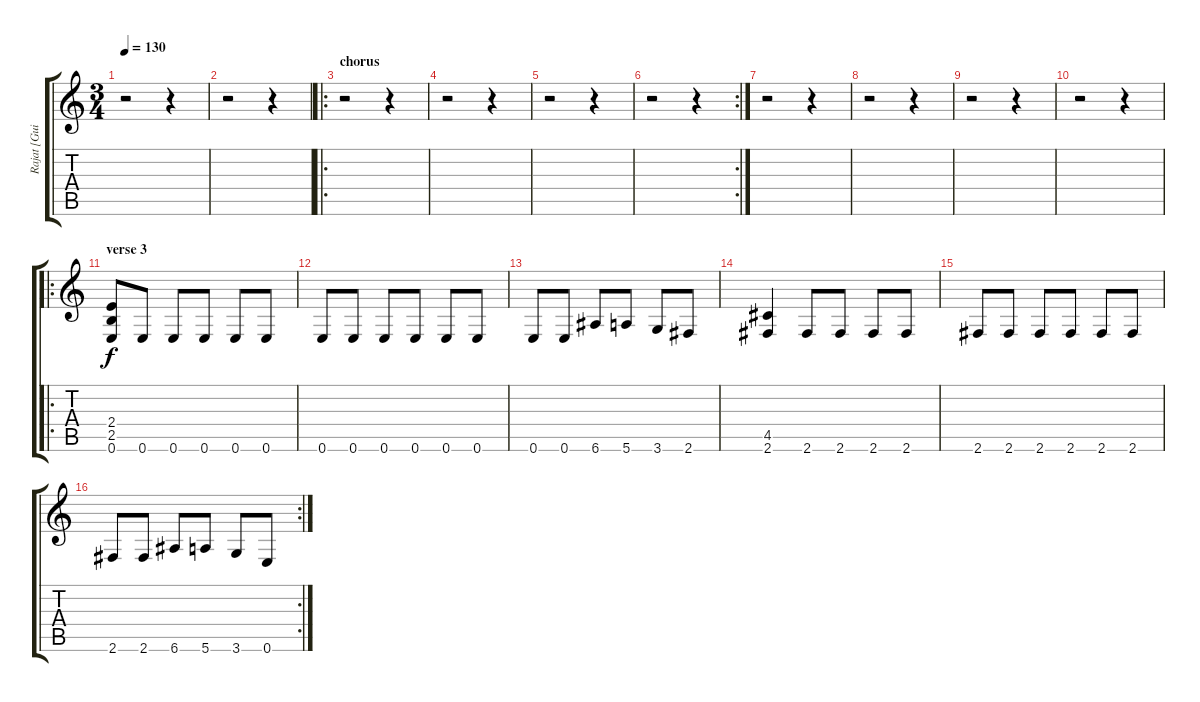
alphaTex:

\track ("Rajat [Guitar 2]" "Rajat [Gui") {instrument electricguitarmuted}
\staff {score tabs}
\tuning (E4 B3 G3 D3 A2 E2) {hide}
\ts (3 4)
\tempo 130
\clef g2
\ks c
r.2{dy f} r.4 |
r.2 r.4 |
\ro
\section ("" "chorus")
r.2 r.4 |
r.2 r.4 |
r.2 r.4 |
\rc 2
r.2 r.4 |
r.2 r.4 |
r.2 r.4 |
r.2 r.4 |
r.2 r.4 |
\ro
\section ("" "verse 3")
(2.4 2.5 0.6).8 0.6.8 0.6.8 0.6.8 0.6.8 0.6.8 |
0.6.8 0.6.8 0.6.8 0.6.8 0.6.8 0.6.8 |
0.6.8 0.6.8 6.6.8 5.6.8 3.6.8 2.6.8 |
(4.5 2.6).4 2.6.8 2.6.8 2.6.8 2.6.8 |
2.6.8 2.6.8 2.6.8 2.6.8 2.6.8 2.6.8 |
\rc 2
2.6.8 2.6.8 6.6.8 5.6.8 3.6.8 0.6.8
